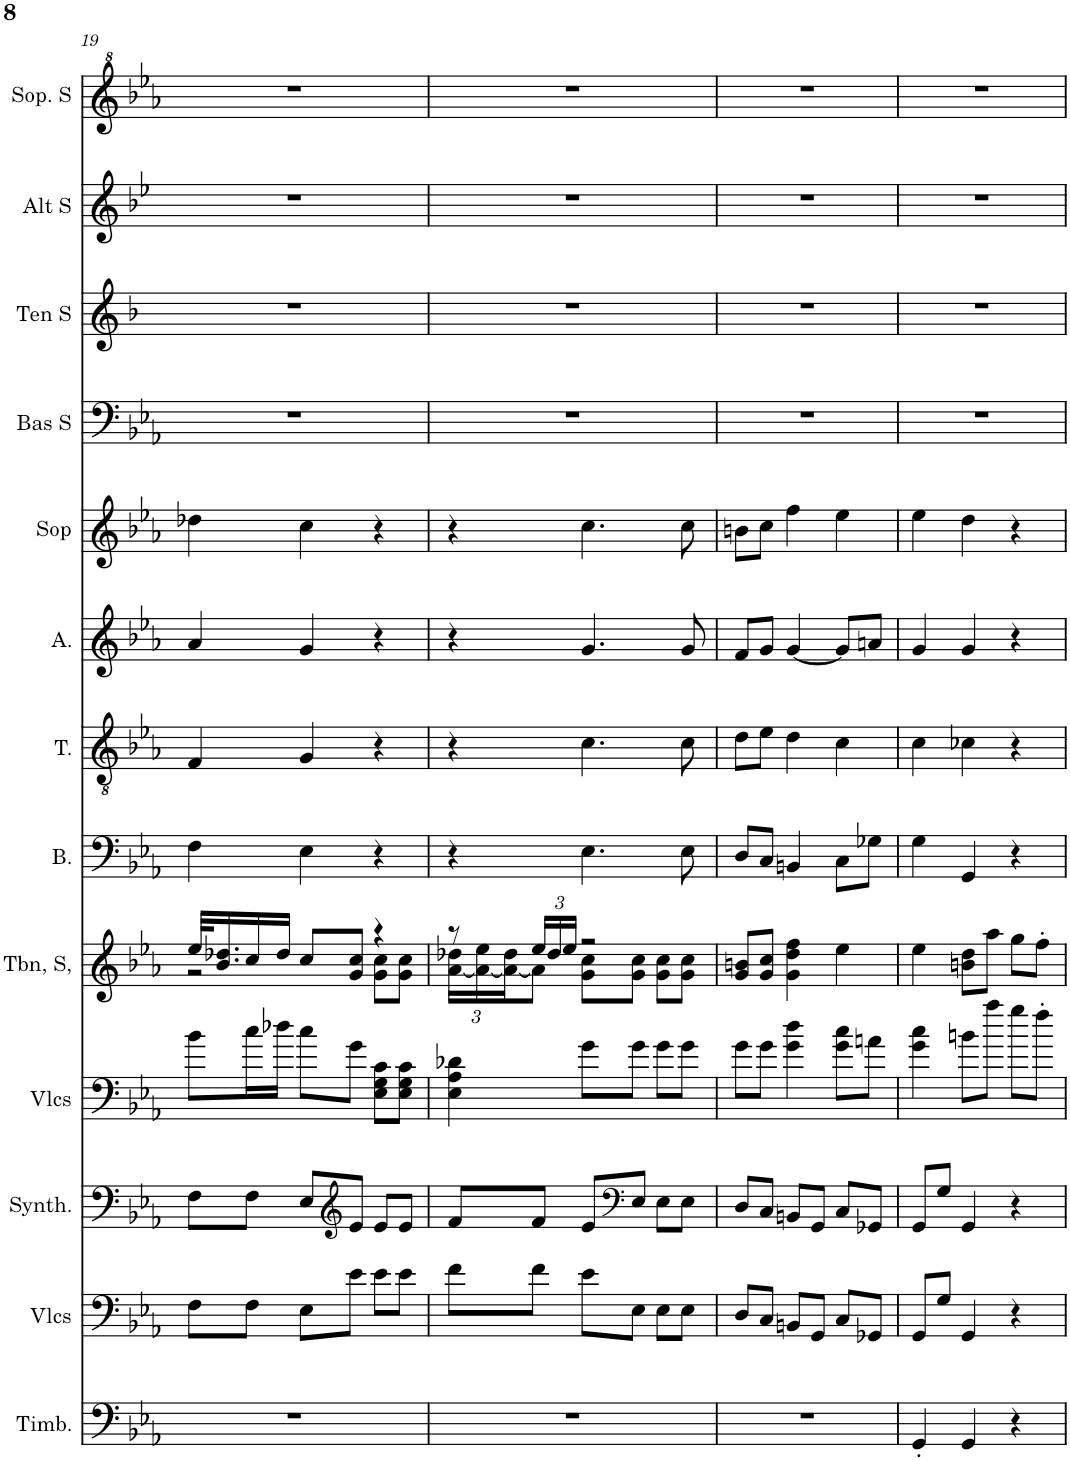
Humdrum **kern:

**kern	**kern	**kern	**kern	**kern	**kern	**kern	**kern	**kern	**kern	**kern	**kern	**kern
*part13	*part12	*part11	*part10	*part9	*part8	*part7	*part6	*part5	*part4	*part3	*part2	*part1
*staff13	*staff12	*staff11	*staff10	*staff9	*staff8	*staff7	*staff6	*staff5	*staff4	*staff3	*staff2	*staff1
*I"Timbales, Staff-1	*I"Violoncelles, D'Bass/Strings, etc	*I"Synthétiseur d'instruments à cordes, Synth strings, etc	*I"Violoncelles, Synth strings 2	*I"Trombone Soprano, 1st violins	*I"Basse	*I"Ténor	*I"Alto	*I"Soprano	*I"Basse Solo	*I"Tenor Solo	*I"Alto Solo	*I"Soprano Solo
*I'Timb.	*I'Vlcs	*I'Synth.	*I'Vlcs	*I'Tbn, S,	*I'B.	*I'T.	*I'A.	*I'Sop	*I'Bas S	*I'Ten S	*I'Alt S	*I'Sop. S
!!LO:PB:g=z
*clefF4	*clefF4	*clefF4	*clefF4	*clefG2	*clefF4	*clefGv2	*clefG2	*clefG2	*clefF4	*clefG2	*clefG2	*clefG^2
*	*	*	*	*	*	*	*	*	*	*Trd8c14	*Trd4c7	*
*k[b-e-a-]	*k[b-e-a-]	*k[b-e-a-]	*k[b-e-a-]	*k[b-e-a-]	*k[b-e-a-]	*k[b-e-a-]	*k[b-e-a-]	*k[b-e-a-]	*k[b-e-a-]	*k[b-]	*k[b-e-]	*k[b-e-a-]
*M3/4	*M3/4	*M3/4	*M3/4	*M3/4	*M3/4	*M3/4	*M3/4	*M3/4	*M3/4	*M3/4	*M3/4	*M3/4
=19	=19	=19	=19	=19	=19	=19	=19	=19	=19	=19	=19	=19
*	*	*	*	*^	*	*	*	*	*	*	*	*
2.r	8F\L	8F\L	8b-\L	32ee-/KLL	2r	4F\	4F/	4a-/	4dd-X\	2.r	2.r	2.r	2.r
.	.	.	.	16.b-/ 16.dd-X/	.	.	.	.	.	.	.	.	.
.	8F\J	8F\J	16cc\L	16cc/	.	.	.	.	.	.	.	.	.
.	.	.	16dd-X\JJ	16dd-/JJ	.	.	.	.	.	.	.	.	.
.	8E-\L	8E-/L	8cc\L	8cc/L	.	4E-\	4G/	4g/	4cc\	.	.	.	.
*	*	*clefG2	*	*	*	*	*	*	*	*	*	*	*
.	8e-\J	8e-/J	8g\J	8g/ 8cc/J	.	.	.	.	.	.	.	.	.
.	8e-\L	8e-/L	8E-\ 8G\ 8c\L	4r	8g\ 8cc\L	4r	4r	4r	4r	.	.	.	.
.	8e-\J	8e-/J	8E-\ 8G\ 8c\J	.	8g\ 8cc\J	.	.	.	.	.	.	.	.
=20	=20	=20	=20	=20	=20	=20	=20	=20	=20	=20	=20	=20	=20
*	*	*	*	*	*Xbrackettup	*	*	*	*	*	*	*	*
2.r	8f\L	8f/L	4E-\ 4A-\ 4d-X\	8r	[24a-\ 24dd-X\LL	4r	4r	4r	4r	2.r	2.r	2.r	2.r
.	.	.	.	.	24a-\_ 24ee-\	.	.	.	.	.	.	.	.
.	.	.	.	.	24a-\_ 24dd-\J	.	.	.	.	.	.	.	.
.	8f\J	8f/J	.	24ee-/LL	8a-\J]	.	.	.	.	.	.	.	.
.	.	.	.	24dd-/	.	.	.	.	.	.	.	.	.
.	.	.	.	24ee-/JJ	.	.	.	.	.	.	.	.	.
.	8e-\L	8e-/L	8g\L	2r	8g\ 8cc\L	4.E-\	4.c\	4.g/	4.cc\	.	.	.	.
*	*	*clefF4	*	*	*	*	*	*	*	*	*	*	*
.	8E-\J	8E-/J	8g\J	.	8g\ 8cc\J	.	.	.	.	.	.	.	.
.	8E-\L	8E-\L	8g\L	.	8g\ 8cc\L	.	.	.	.	.	.	.	.
.	8E-\J	8E-\J	8g\J	.	8g\ 8cc\J	8E-\	8c\	8g/	8cc\	.	.	.	.
*	*	*	*	*v	*v	*	*	*	*	*	*	*	*
=21	=21	=21	=21	=21	=21	=21	=21	=21	=21	=21	=21	=21
2.r	8D/L	8D/L	8g\L	8g/ 8bn/L	8D/L	8d\L	8f/L	8bn\L	2.r	2.r	2.r	2.r
.	8C/J	8C/J	8g\J	8g/ 8cc/J	8C/J	8e-\J	8g/J	8cc\J	.	.	.	.
.	8BBn/L	8BBn/L	4g\ 4dd\	4g\ 4dd\ 4ff\	4BBn/	4d\	[4g/	4ff\	.	.	.	.
.	8GG/J	8GG/J	.	.	.	.	.	.	.	.	.	.
.	8C/L	8C/L	8g\ 8cc\L	4ee-\	8C\L	4c\	8g/L]	4ee-\	.	.	.	.
.	8GG-X/J	8GG-X/J	8an\J	.	8G-X\J	.	8an/J	.	.	.	.	.
=22	=22	=22	=22	=22	=22	=22	=22	=22	=22	=22	=22	=22
4GG'/	8GG/L	8GG/L	4g\ 4cc\	4ee-\	4G\	4c\	4g/	4ee-\	2.r	2.r	2.r	2.r
.	8G/J	8G/J	.	.	.	.	.	.	.	.	.	.
4GG/	4GG/	4GG/	8bn\L	8bn\ 8dd\L	4GG/	4c-X\	4g/	4dd\	.	.	.	.
.	.	.	8aa-\J	8aa-\J	.	.	.	.	.	.	.	.
4r	4r	4r	8gg\L	8gg\L	4r	4r	4r	4r	.	.	.	.
.	.	.	8ff'\J	8ff'\J	.	.	.	.	.	.	.	.
=	=	=	=	=	=	=	=	=	=	=	=	=
*-	*-	*-	*-	*-	*-	*-	*-	*-	*-	*-	*-	*-
